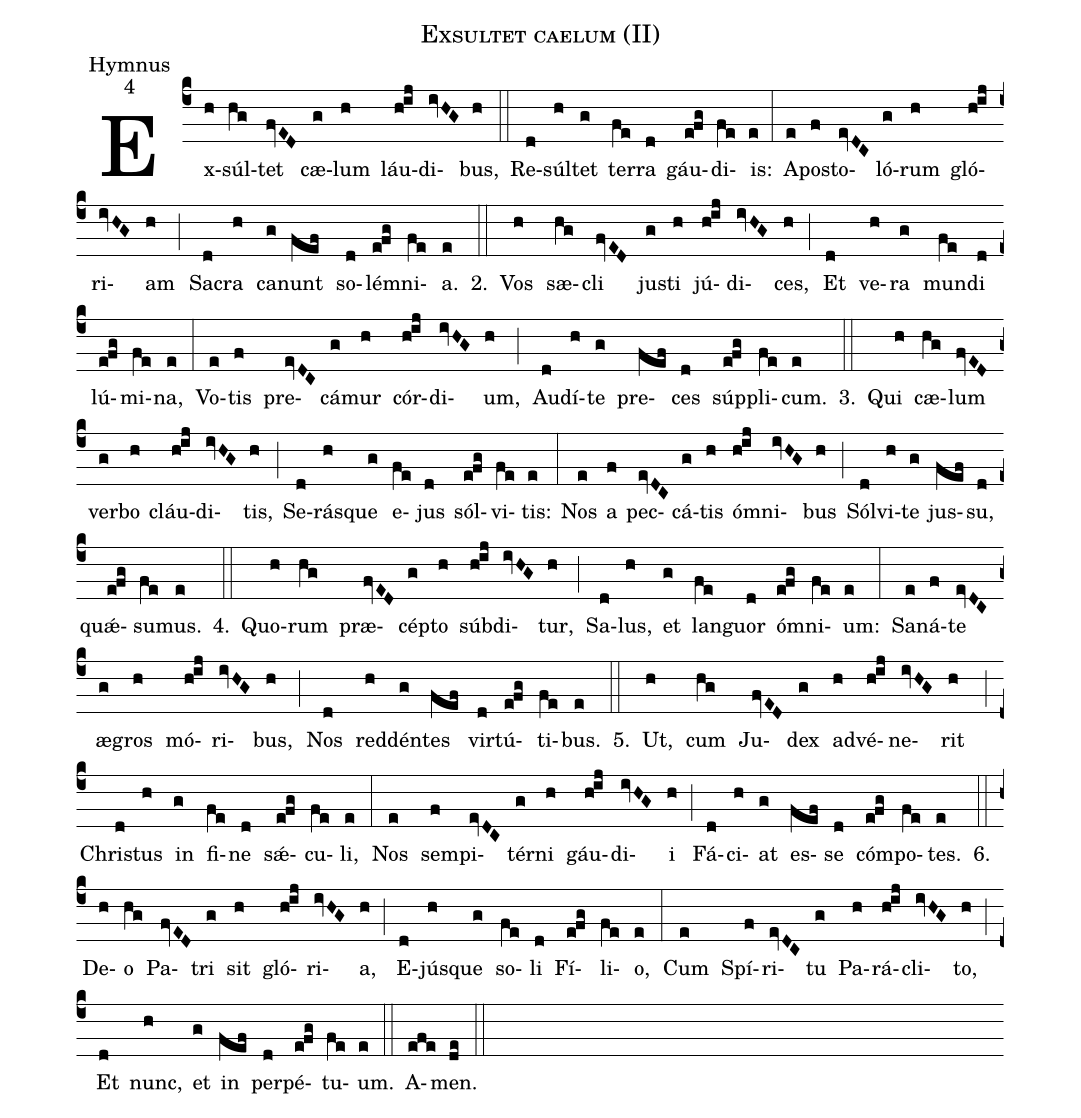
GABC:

name:Exsultet caelum (II);
office-part:Hymnus;
mode:4;
%%
(c4) Ex(h)súl(hg)tet(fvED) cæ(g)lum(h) láu(h!ij)di(ivHG)bus,(h) (::)
Re(d)súl(h)tet(g) ter(fe)ra(d) gáu(e!fg)di(fe)is:(e) (:)
A(e)po(f)sto(evDC)ló(g)rum(h) gló(h!ij)ri(ivHG)am(h) (;) Sa(d)cra(h) ca(g)nunt(fef) so(d)lé(e!fg)mni(fe)a.(e) 2.(::) Vos(h) sæ(hg)cli(fvED) ju(g)sti(h) jú(h!ij)di(ivHG)ces,(h) (;) Et(d) ve(h)ra(g) mun(fe)di(d) lú(e!fg)mi(fe)na,(e) (:)
Vo(e)tis(f) pre(evDC)cá(g)mur(h) cór(h!ij)di(ivHG)um,(h) (;) Au(d)dí(h)te(g) pre(fef)ces(d) súp(e!fg)pli(fe)cum.(e) 3.(::) Qui(h) cæ(hg)lum(fvED) ver(g)bo(h) cláu(h!ij)di(ivHG)tis,(h) (;) Se(d)rás(h)que(g) e(fe)jus(d) sól(e!fg)vi(fe)tis:(e) (:)
Nos(e) a(f) pec(evDC)cá(g)tis(h) ó(h!ij)mni(ivHG)bus(h) (;) Sól(d)vi(h)te(g) jus(fef)su,(d) qu{<sp>'ae</sp>}(e!fg)su(fe)mus.(e) 4.(::) Quo(h)rum(hg) præ(fvED)cép(g)to(h) súb(h!ij)di(ivHG)tur,(h) (;) Sa(d)lus,(h) et(g) lan(fe)guor(d) ó(e!fg)mni(fe)um:(e) (:)
Sa(e)ná(f)te(evDC) æ(g)gros(h) mó(h!ij)ri(ivHG)bus,(h) (;) Nos(d) red(h)dén(g)tes(fef) vir(d)tú(e!fg)ti(fe)bus.(e) 5.(::) Ut,(h) cum(hg) Ju(fvED)dex(g) ad(h)vé(h!ij)ne(ivHG)rit(h) (;) Chri(d)stus(h) in(g) fi(fe)ne(d) s{<sp>'ae</sp>}(e!fg)cu(fe)li,(e) (:)
Nos(e) sem(f)pi(evDC)tér(g)ni(h) gáu(h!ij)di(ivHG)i(h) (;) Fá(d)ci(h)at(g) es(fef)se(d) cóm(e!fg)po(fe)tes.(e) 6.(::) De(h)o(hg) Pa(fvED)tri(g) sit(h) gló(h!ij)ri(ivHG)a,(h) (;) E(d)jús(h)que(g) so(fe)li(d) Fí(e!fg)li(fe)o,(e) (:)
Cum(e) Spí(f)ri(evDC)tu(g) Pa(h)rá(h!ij)cli(ivHG)to,(h) (;) Et(d) nunc,(h) et(g) in(fef) per(d)pé(e!fg)tu(fe)um.(e) (::)
A(efe)men.(de) (::)
